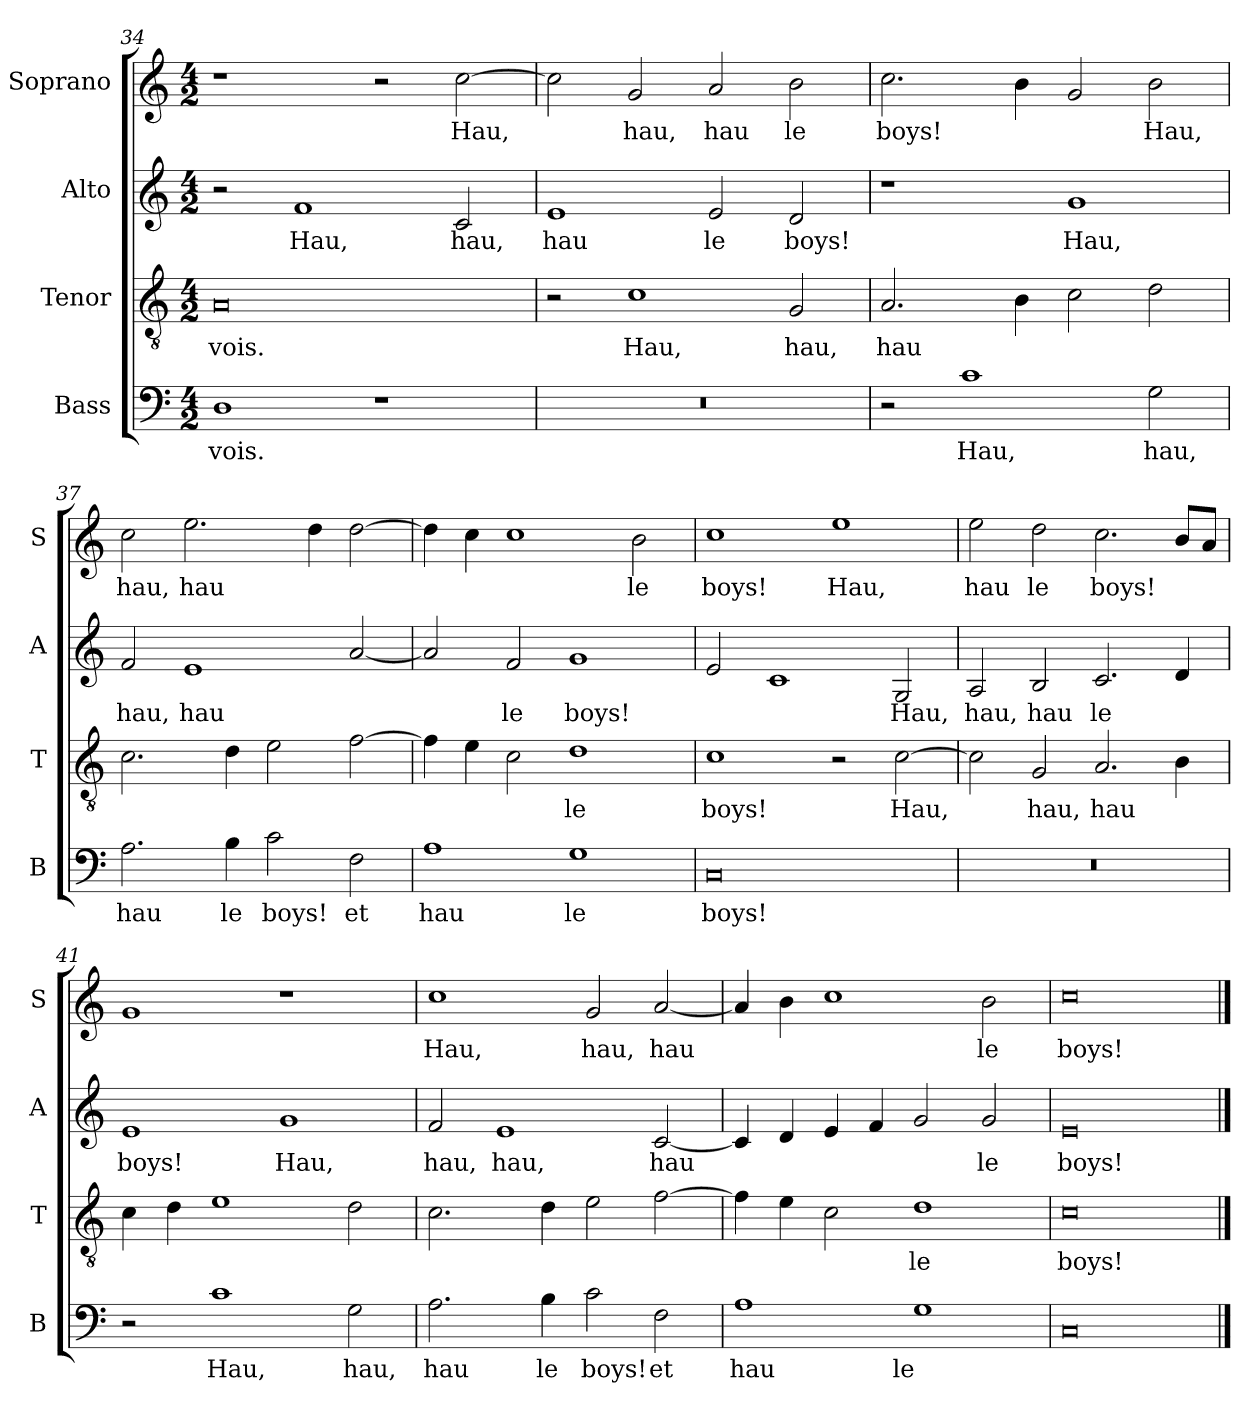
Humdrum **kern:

**kern	**text	**kern	**text	**kern	**text	**kern	**text
*part4	*part4	*part3	*part3	*part2	*part2	*part1	*part1
*staff4	*staff4	*staff3	*staff3	*staff2	*staff2	*staff1	*staff1
*I"Bass	*	*I"Tenor	*	*I"Alto	*	*I"Soprano	*
*I'B	*	*I'T	*	*I'A	*	*I'S	*
*clefF4	*	*clefGv2	*	*clefG2	*	*clefG2	*
*k[]	*	*k[]	*	*k[]	*	*k[]	*
*C:	*	*C:	*	*C:	*	*C:	*
*M4/2	*	*M4/2	*	*M4/2	*	*M4/2	*
=34	=34	=34	=34	=34	=34	=34	=34
!	!LO:LY:b	!	!LO:LY:b	!	!	!	!
1D	vois.	0A	vois.	2r	.	1r	.
!	!	!	!	!	!LO:LY:b	!	!
.	.	.	.	1f	Hau,	.	.
1r	.	.	.	.	.	2r	.
!	!	!	!	!	!LO:LY:b	!	!LO:LY:b
.	.	.	.	2c/	hau,	[2cc\	Hau,
!!LO:LB:g=z
=35	=35	=35	=35	=35	=35	=35	=35
!	!	!	!	!	!LO:LY:b	!	!
0r	.	2r	.	1e	hau	2cc\]	.
!	!	!	!LO:LY:b	!	!	!	!LO:LY:b
.	.	1c	Hau,	.	.	2g/	hau,
!	!	!	!	!	!LO:LY:b	!	!LO:LY:b
.	.	.	.	2e/	le	2a/	hau
!	!	!	!LO:LY:b	!	!LO:LY:b	!	!LO:LY:b
.	.	2G/	hau,	2d/	boys!	2b\	le
=36	=36	=36	=36	=36	=36	=36	=36
!	!	!	!LO:LY:b	!	!	!	!LO:LY:b
2r	.	2.A/	hau	1r	.	2.cc\	boys!
!	!LO:LY:b	!	!	!	!	!	!
1c	Hau,	.	.	.	.	.	.
.	.	4B\	.	.	.	4b\	.
!	!	!	!	!	!LO:LY:b	!	!
.	.	2c\	.	1g	Hau,	2g/	.
!	!LO:LY:b	!	!	!	!	!	!LO:LY:b
2G\	hau,	2d\	.	.	.	2b\	Hau,
=37	=37	=37	=37	=37	=37	=37	=37
!	!LO:LY:b	!	!	!	!LO:LY:b	!	!LO:LY:b
2.A\	hau	2.c\	.	2f/	hau,	2cc\	hau,
!	!	!	!	!	!LO:LY:b	!	!LO:LY:b
.	.	.	.	1e	hau	2.ee\	hau
!	!LO:LY:b	!	!	!	!	!	!
4B\	le	4d\	.	.	.	.	.
!	!LO:LY:b	!	!	!	!	!	!
2c\	boys!	2e\	.	.	.	.	.
.	.	.	.	.	.	4dd\	.
!	!LO:LY:b	!	!	!	!	!	!
2F\	et	[2f\	.	[2a/	.	[2dd\	.
=38	=38	=38	=38	=38	=38	=38	=38
!	!LO:LY:b	!	!	!	!	!	!
1A	hau	4f\]	.	2a/]	.	4dd\]	.
.	.	4e\	.	.	.	4cc\	.
!	!	!	!	!	!LO:LY:b	!	!
.	.	2c\	.	2f/	le	1cc	.
!	!LO:LY:b	!	!LO:LY:b	!	!LO:LY:b	!	!
1G	le	1d	le	1g	boys!	.	.
!	!	!	!	!	!	!	!LO:LY:b
.	.	.	.	.	.	2b\	le
=39	=39	=39	=39	=39	=39	=39	=39
!	!LO:LY:b	!	!LO:LY:b	!	!	!	!LO:LY:b
0C	boys!	1c	boys!	2e/	.	1cc	boys!
.	.	.	.	1c	.	.	.
!	!	!	!	!	!	!	!LO:LY:b
.	.	2r	.	.	.	1ee	Hau,
!	!	!	!LO:LY:b	!	!LO:LY:b	!	!
.	.	[2c\	Hau,	2G/	Hau,	.	.
!!LO:LB:g=z
=40	=40	=40	=40	=40	=40	=40	=40
!	!	!	!	!	!LO:LY:b	!	!LO:LY:b
0r	.	2c\]	.	2A/	hau,	2ee\	hau
!	!	!	!LO:LY:b	!	!LO:LY:b	!	!LO:LY:b
.	.	2G/	hau,	2B/	hau	2dd\	le
!	!	!	!LO:LY:b	!	!LO:LY:b	!	!LO:LY:b
.	.	2.A/	hau	2.c/	le	2.cc\	boys!
.	.	4B\	.	4d/	.	8b/L	.
.	.	.	.	.	.	8a/J	.
=41	=41	=41	=41	=41	=41	=41	=41
!	!	!	!	!	!LO:LY:b	!	!
2r	.	4c\	.	1e	boys!	1g	.
.	.	4d\	.	.	.	.	.
!	!LO:LY:b	!	!	!	!	!	!
1c	Hau,	1e	.	.	.	.	.
!	!	!	!	!	!LO:LY:b	!	!
.	.	.	.	1g	Hau,	1r	.
!	!LO:LY:b	!	!	!	!	!	!
2G\	hau,	2d\	.	.	.	.	.
=42	=42	=42	=42	=42	=42	=42	=42
!	!LO:LY:b	!	!	!	!LO:LY:b	!	!LO:LY:b
2.A\	hau	2.c\	.	2f/	hau,	1cc	Hau,
!	!	!	!	!	!LO:LY:b	!	!
.	.	.	.	1e	hau,	.	.
!	!LO:LY:b	!	!	!	!	!	!
4B\	le	4d\	.	.	.	.	.
!	!LO:LY:b	!	!	!	!	!	!LO:LY:b
2c\	boys!	2e\	.	.	.	2g/	hau,
!	!LO:LY:b	!	!	!	!LO:LY:b	!	!LO:LY:b
2F\	et	[2f\	.	[2c/	hau	[2a/	hau
=43	=43	=43	=43	=43	=43	=43	=43
!	!LO:LY:b	!	!	!	!	!	!
1A	hau	4f\]	.	4c/]	.	4a/]	.
.	.	4e\	.	4d/	.	4b\	.
.	.	2c\	.	4e/	.	1cc	.
.	.	.	.	4f/	.	.	.
!	!LO:LY:b	!	!LO:LY:b	!	!	!	!
1G	le	1d	le	2g/	.	.	.
!	!	!	!	!	!LO:LY:b	!	!LO:LY:b
.	.	.	.	2g/	le	2b\	le
=44	=44	=44	=44	=44	=44	=44	=44
!	!	!	!LO:LY:b	!	!LO:LY:b	!	!LO:LY:b
0C	.	0c	boys!	0e	boys!	0cc	boys!
==	==	==	==	==	==	==	==
*-	*-	*-	*-	*-	*-	*-	*-
